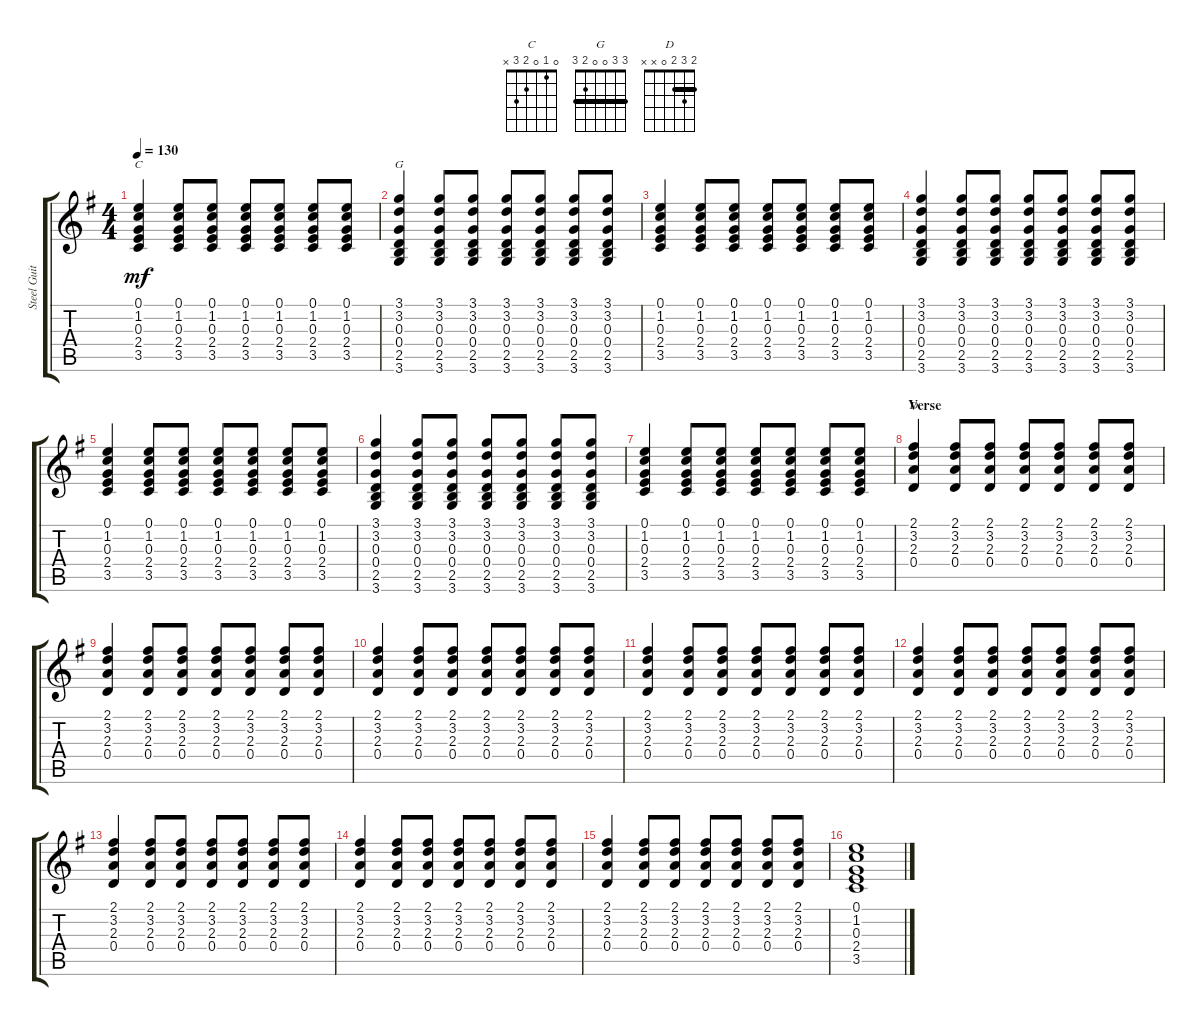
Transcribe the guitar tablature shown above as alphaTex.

\track ("Steel Guitar" "Steel Guit") {instrument acousticguitarsteel}
\staff {score tabs}
\tuning (E4 B3 G3 D3 A2 E2) {hide}
\chord ("C" 0 1 0 2 3 x)
\chord ("G" 3 3 0 0 2 3) {barre 3}
\chord ("D" 2 3 2 0 x x) {barre 2}
\ts (4 4)
\tempo 130
\clef g2
\ks g
(0.1 1.2 0.3 2.4 3.5).4{ch "C" dy mf} (0.1 1.2 0.3 2.4 3.5).8 (0.1 1.2 0.3 2.4 3.5).8 (0.1 1.2 0.3 2.4 3.5).8 (0.1 1.2 0.3 2.4 3.5).8 (0.1 1.2 0.3 2.4 3.5).8 (0.1 1.2 0.3 2.4 3.5).8 |
(3.1 3.2 0.3 0.4 2.5 3.6).4{ch "G"} (3.1 3.2 0.3 0.4 2.5 3.6).8 (3.1 3.2 0.3 0.4 2.5 3.6).8 (3.1 3.2 0.3 0.4 2.5 3.6).8 (3.1 3.2 0.3 0.4 2.5 3.6).8 (3.1 3.2 0.3 0.4 2.5 3.6).8 (3.1 3.2 0.3 0.4 2.5 3.6).8 |
(0.1 1.2 0.3 2.4 3.5).4 (0.1 1.2 0.3 2.4 3.5).8 (0.1 1.2 0.3 2.4 3.5).8 (0.1 1.2 0.3 2.4 3.5).8 (0.1 1.2 0.3 2.4 3.5).8 (0.1 1.2 0.3 2.4 3.5).8 (0.1 1.2 0.3 2.4 3.5).8 |
(3.1 3.2 0.3 0.4 2.5 3.6).4 (3.1 3.2 0.3 0.4 2.5 3.6).8 (3.1 3.2 0.3 0.4 2.5 3.6).8 (3.1 3.2 0.3 0.4 2.5 3.6).8 (3.1 3.2 0.3 0.4 2.5 3.6).8 (3.1 3.2 0.3 0.4 2.5 3.6).8 (3.1 3.2 0.3 0.4 2.5 3.6).8 |
(0.1 1.2 0.3 2.4 3.5).4 (0.1 1.2 0.3 2.4 3.5).8 (0.1 1.2 0.3 2.4 3.5).8 (0.1 1.2 0.3 2.4 3.5).8 (0.1 1.2 0.3 2.4 3.5).8 (0.1 1.2 0.3 2.4 3.5).8 (0.1 1.2 0.3 2.4 3.5).8 |
(3.1 3.2 0.3 0.4 2.5 3.6).4 (3.1 3.2 0.3 0.4 2.5 3.6).8 (3.1 3.2 0.3 0.4 2.5 3.6).8 (3.1 3.2 0.3 0.4 2.5 3.6).8 (3.1 3.2 0.3 0.4 2.5 3.6).8 (3.1 3.2 0.3 0.4 2.5 3.6).8 (3.1 3.2 0.3 0.4 2.5 3.6).8 |
(0.1 1.2 0.3 2.4 3.5).4 (0.1 1.2 0.3 2.4 3.5).8 (0.1 1.2 0.3 2.4 3.5).8 (0.1 1.2 0.3 2.4 3.5).8 (0.1 1.2 0.3 2.4 3.5).8 (0.1 1.2 0.3 2.4 3.5).8 (0.1 1.2 0.3 2.4 3.5).8 |
\section ("" "Verse")
(2.1 3.2 2.3 0.4).4{ch "D"} (2.1 3.2 2.3 0.4).8 (2.1 3.2 2.3 0.4).8 (2.1 3.2 2.3 0.4).8 (2.1 3.2 2.3 0.4).8 (2.1 3.2 2.3 0.4).8 (2.1 3.2 2.3 0.4).8 |
(2.1 3.2 2.3 0.4).4 (2.1 3.2 2.3 0.4).8 (2.1 3.2 2.3 0.4).8 (2.1 3.2 2.3 0.4).8 (2.1 3.2 2.3 0.4).8 (2.1 3.2 2.3 0.4).8 (2.1 3.2 2.3 0.4).8 |
(2.1 3.2 2.3 0.4).4 (2.1 3.2 2.3 0.4).8 (2.1 3.2 2.3 0.4).8 (2.1 3.2 2.3 0.4).8 (2.1 3.2 2.3 0.4).8 (2.1 3.2 2.3 0.4).8 (2.1 3.2 2.3 0.4).8 |
(2.1 3.2 2.3 0.4).4 (2.1 3.2 2.3 0.4).8 (2.1 3.2 2.3 0.4).8 (2.1 3.2 2.3 0.4).8 (2.1 3.2 2.3 0.4).8 (2.1 3.2 2.3 0.4).8 (2.1 3.2 2.3 0.4).8 |
(2.1 3.2 2.3 0.4).4 (2.1 3.2 2.3 0.4).8 (2.1 3.2 2.3 0.4).8 (2.1 3.2 2.3 0.4).8 (2.1 3.2 2.3 0.4).8 (2.1 3.2 2.3 0.4).8 (2.1 3.2 2.3 0.4).8 |
(2.1 3.2 2.3 0.4).4 (2.1 3.2 2.3 0.4).8 (2.1 3.2 2.3 0.4).8 (2.1 3.2 2.3 0.4).8 (2.1 3.2 2.3 0.4).8 (2.1 3.2 2.3 0.4).8 (2.1 3.2 2.3 0.4).8 |
(2.1 3.2 2.3 0.4).4 (2.1 3.2 2.3 0.4).8 (2.1 3.2 2.3 0.4).8 (2.1 3.2 2.3 0.4).8 (2.1 3.2 2.3 0.4).8 (2.1 3.2 2.3 0.4).8 (2.1 3.2 2.3 0.4).8 |
(2.1 3.2 2.3 0.4).4 (2.1 3.2 2.3 0.4).8 (2.1 3.2 2.3 0.4).8 (2.1 3.2 2.3 0.4).8 (2.1 3.2 2.3 0.4).8 (2.1 3.2 2.3 0.4).8 (2.1 3.2 2.3 0.4).8 |
(0.1 1.2 0.3 2.4 3.5).1
